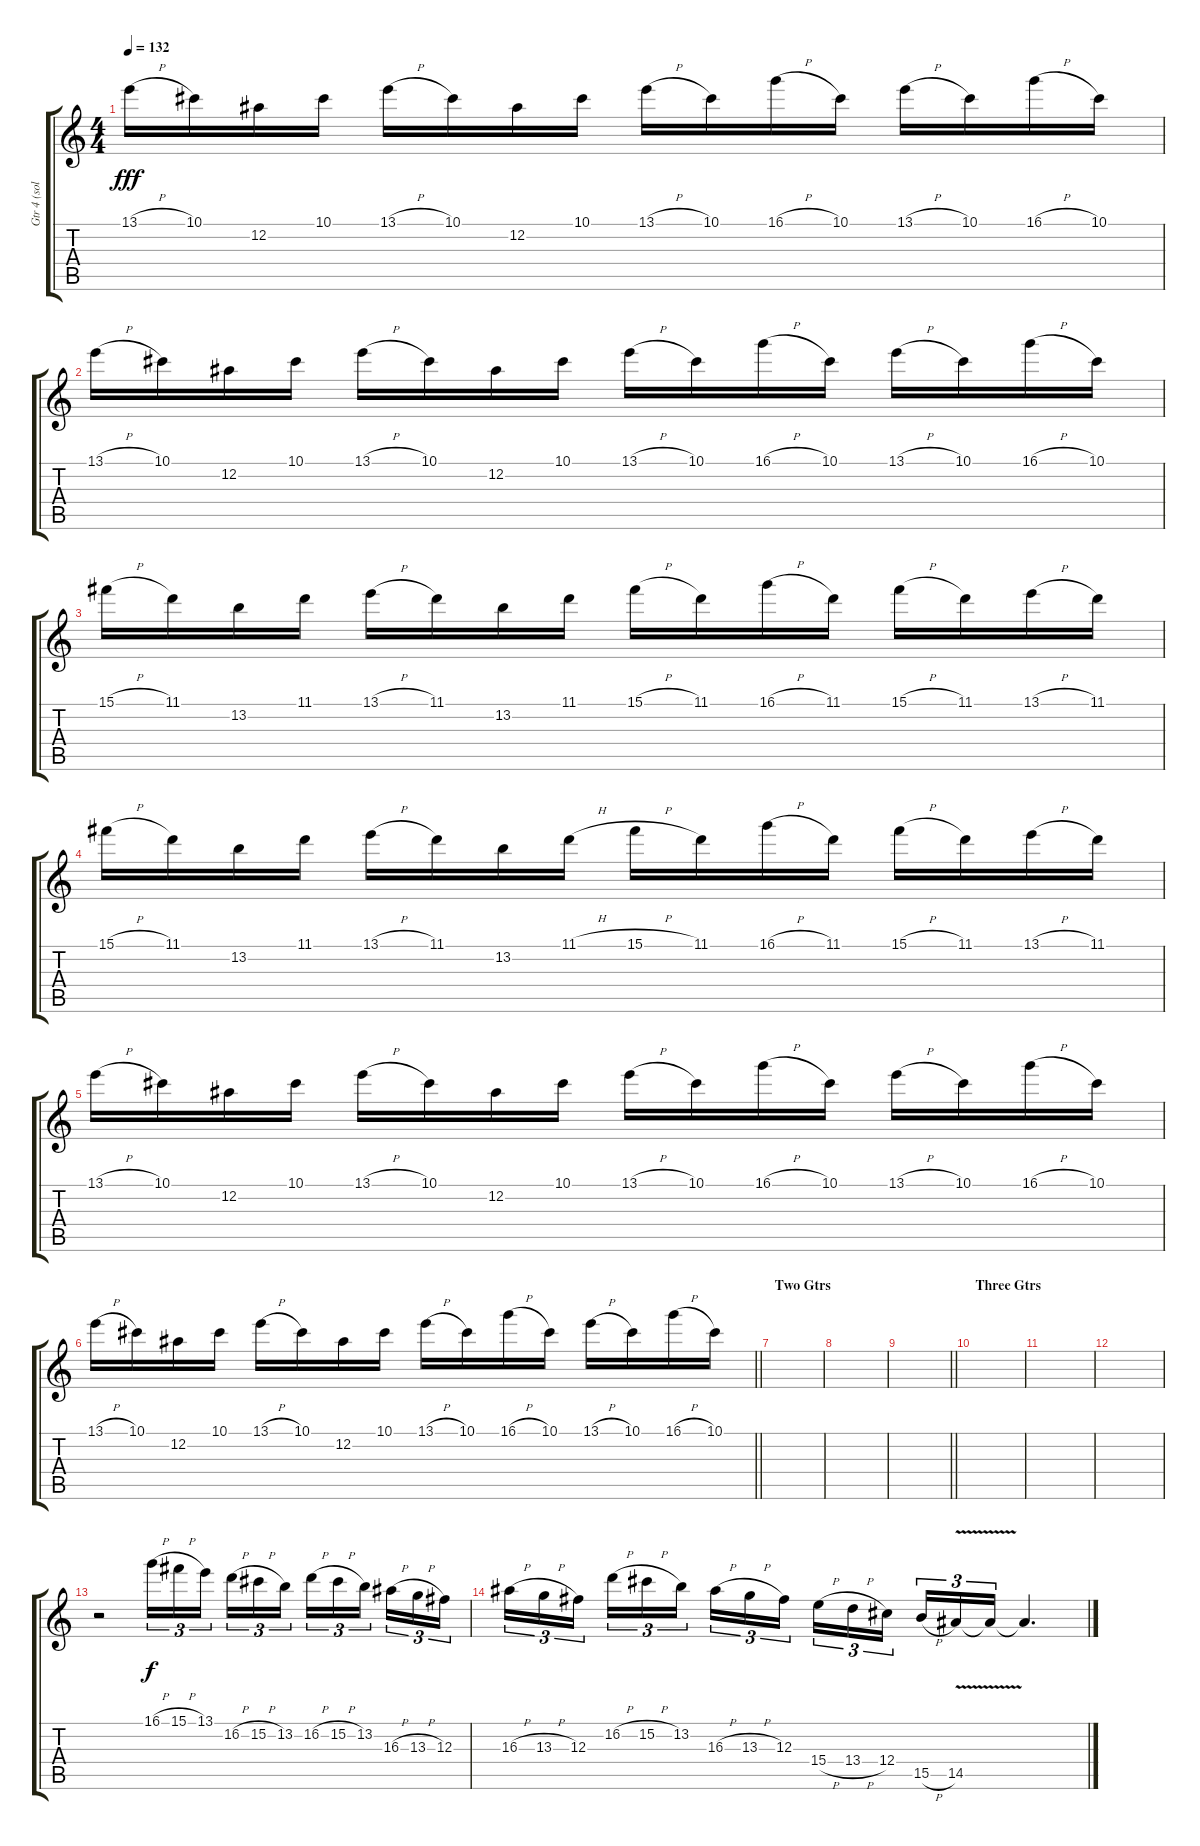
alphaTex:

\track ("Gtr 4 (solos)" "Gtr 4 (sol") {instrument distortionguitar}
\staff {score tabs}
\tuning (Eb4 Bb3 Gb3 Db3 Ab2 Eb2) {hide}
\ts (4 4)
\tempo 132
\clef g2
\ks c
13.1{h}.16{dy fff} 10.1.16 12.2.16 10.1.16 13.1{h}.16 10.1.16 12.2.16 10.1.16 13.1{h}.16 10.1.16 16.1{h}.16 10.1.16 13.1{h}.16 10.1.16 16.1{h}.16 10.1.16 |
13.1{h}.16 10.1.16 12.2.16 10.1.16 13.1{h}.16 10.1.16 12.2.16 10.1.16 13.1{h}.16 10.1.16 16.1{h}.16 10.1.16 13.1{h}.16 10.1.16 16.1{h}.16 10.1.16 |
15.1{h}.16 11.1.16 13.2.16 11.1.16 13.1{h}.16 11.1.16 13.2.16 11.1.16 15.1{h}.16 11.1.16 16.1{h}.16 11.1.16 15.1{h}.16 11.1.16 13.1{h}.16 11.1.16 |
15.1{h}.16 11.1.16 13.2.16 11.1.16 13.1{h}.16 11.1.16 13.2.16 11.1{h}.16 15.1{h}.16 11.1.16 16.1{h}.16 11.1.16 15.1{h}.16 11.1.16 13.1{h}.16 11.1.16 |
13.1{h}.16 10.1.16 12.2.16 10.1.16 13.1{h}.16 10.1.16 12.2.16 10.1.16 13.1{h}.16 10.1.16 16.1{h}.16 10.1.16 13.1{h}.16 10.1.16 16.1{h}.16 10.1.16 |
\barLineRight lightlight
13.1{h}.16 10.1.16 12.2.16 10.1.16 13.1{h}.16 10.1.16 12.2.16 10.1.16 13.1{h}.16 10.1.16 16.1{h}.16 10.1.16 13.1{h}.16 10.1.16 16.1{h}.16 10.1.16 |
\section ("" "Two Gtrs")
|
|
\barLineRight lightlight
|
\section ("" "Three Gtrs")
|
|
|
r.2 16.1{h}.16{tu (3 2) dy f} 15.1{h}.16{tu (3 2)} 13.1.16{tu (3 2) beam splitsecondary} 16.2{h}.16{tu (3 2)} 15.2{h}.16{tu (3 2)} 13.2.16{tu (3 2)} 16.2{h}.16{tu (3 2)} 15.2{h}.16{tu (3 2)} 13.2.16{tu (3 2) beam splitsecondary} 16.3{h}.16{tu (3 2)} 13.3{h}.16{tu (3 2)} 12.3.16{tu (3 2)} |
16.3{h}.16{tu (3 2)} 13.3{h}.16{tu (3 2)} 12.3.16{tu (3 2) beam splitsecondary} 16.2{h}.16{tu (3 2)} 15.2{h}.16{tu (3 2)} 13.2.16{tu (3 2)} 16.3{h}.16{tu (3 2)} 13.3{h}.16{tu (3 2)} 12.3.16{tu (3 2) beam splitsecondary} 15.4{h}.16{tu (3 2)} 13.4{h}.16{tu (3 2)} 12.4.16{tu (3 2)} 15.5{h}.16{tu (3 2)} 14.5{v}.16{tu (3 2)} 14.5{t}.16{tu (3 2)} 14.5{t}.4{d}
